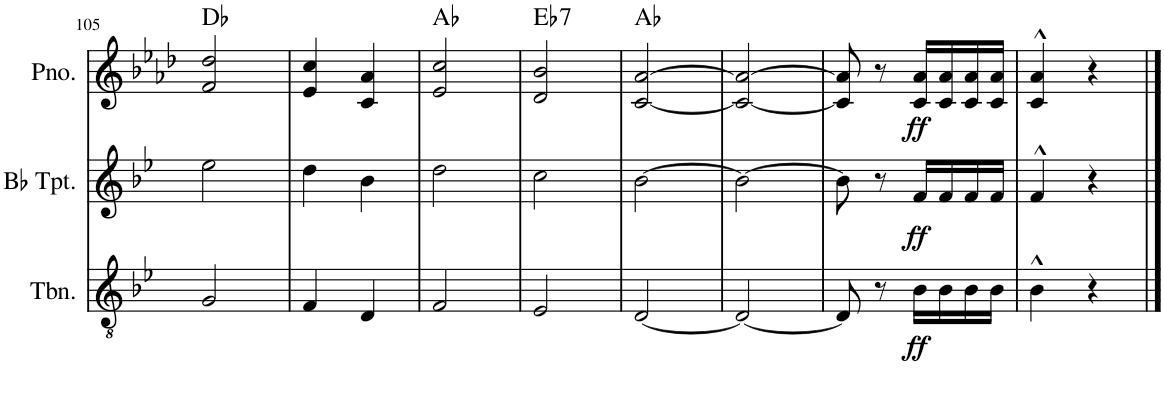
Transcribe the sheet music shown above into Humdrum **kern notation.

**kern	**dynam	**kern	**dynam	**kern	**dynam	**harte
*part3	*part3	*part2	*part2	*part1	*part1	*part1
*staff3	*staff3	*staff2	*staff2	*staff1	*staff1	*
*I"Trombone	*	*I"Bb Trumpet	*	*I"Piano	*	*
*I'Tbn.	*	*I'Bb Tpt.	*	*I'Pno.	*	*
!!LO:PB:g=z
*clefGv2	*	*clefG2	*	*clefG2	*	*
*Trd1c2	*	*Trd1c2	*	*	*	*
*k[b-e-]	*	*k[b-e-]	*	*k[b-e-a-d-]	*	*
*M2/4	*	*M2/4	*	*M2/4	*	*
=105	=105	=105	=105	=105	=105	=105
2G/	.	2ee-\	.	2f/ 2dd-/	.	Db:maj
=106	=106	=106	=106	=106	=106	=106
4F/	.	4dd\	.	4e-/ 4cc/	.	.
4D/	.	4b-\	.	4c/ 4a-/	.	.
=107	=107	=107	=107	=107	=107	=107
2F/	.	2dd\	.	2e-/ 2cc/	.	Ab:maj
=108	=108	=108	=108	=108	=108	=108
!	!	!	!	!	!	!LO:H:kt=7
2E-/	.	2cc\	.	2d-/ 2b-/	.	Eb:7
=109	=109	=109	=109	=109	=109	=109
[2D/	.	[2b-\	.	[2c/ [2a-/	.	Ab:maj
=110	=110	=110	=110	=110	=110	=110
2D/_	.	2b-\_	.	2c/_ 2a-/_	.	.
=111	=111	=111	=111	=111	=111	=111
8D/]	.	8b-\]	.	8c/] 8a-/]	.	.
8r	.	8r	.	8r	.	.
!	!LO:DY:b	!	!LO:DY:b	!	!LO:DY:b	!
16B-\LL	ff	16f/LL	ff	16c/ 16a-/LL	ff	.
16B-\	.	16f/	.	16c/ 16a-/	.	.
16B-\	.	16f/	.	16c/ 16a-/	.	.
16B-\JJ	.	16f/JJ	.	16c/ 16a-/JJ	.	.
=112	=112	=112	=112	=112	=112	=112
4B-^^\	.	4f^^/	.	4c/^^ 4a-/^^	.	.
4r	.	4r	.	4r	.	.
==	==	==	==	==	==	==
*-	*-	*-	*-	*-	*-	*-
